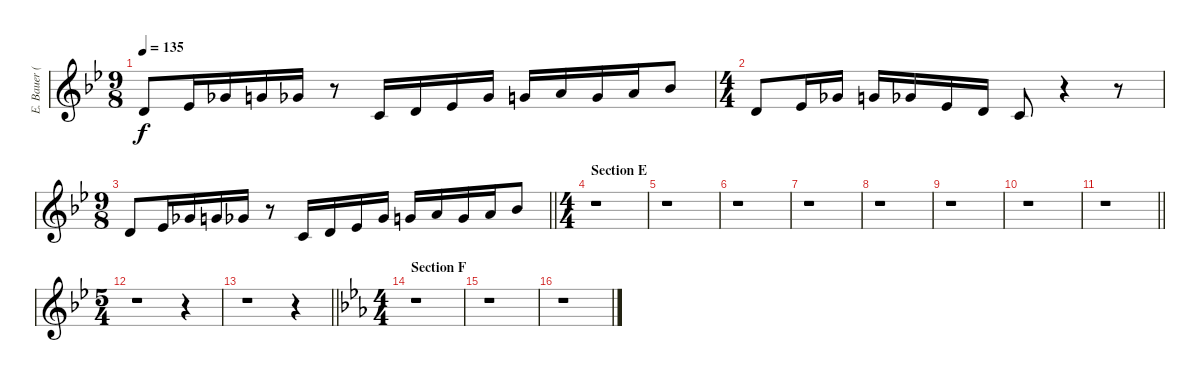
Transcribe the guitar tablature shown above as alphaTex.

\track ("E. Bauer (Keyboard)" "E. Bauer (") {instrument sitar}
\staff {score}
\tuning (E4 B3 G3 D3 A2 E2) {hide}
\ts (9 8)
\tempo 135
\clef g2
\ks gminor
12.4.8{dy f} 13.4.16 11.3.16 12.3.16 11.3.16 r.8 10.4.16 12.4.16 13.4.16 11.3.16 12.3.16 14.3.16 12.3.16 14.3.16 15.3.8 |
\ts (4 4)
12.4.8 13.4.16 11.3.16 12.3.16 11.3.16 13.4.16 12.4.16 10.4.8 r.4 r.8 |
\ts (9 8)
\barLineRight lightlight
12.4.8 13.4.16 11.3.16 12.3.16 11.3.16 r.8 10.4.16 12.4.16 13.4.16 11.3.16 12.3.16 14.3.16 12.3.16 14.3.16 15.3.8 |
\ts (4 4)
\section ("" "Section E")
r.1 |
r.1 |
r.1 |
r.1 |
r.1 |
r.1 |
r.1 |
\barLineRight lightlight
r.1 |
\ts (5 4)
r.1 r.4 |
\barLineRight lightlight
r.1 r.4 |
\ts (4 4)
\section ("" "Section F")
\ks cminor
r.1 |
r.1 |
r.1
